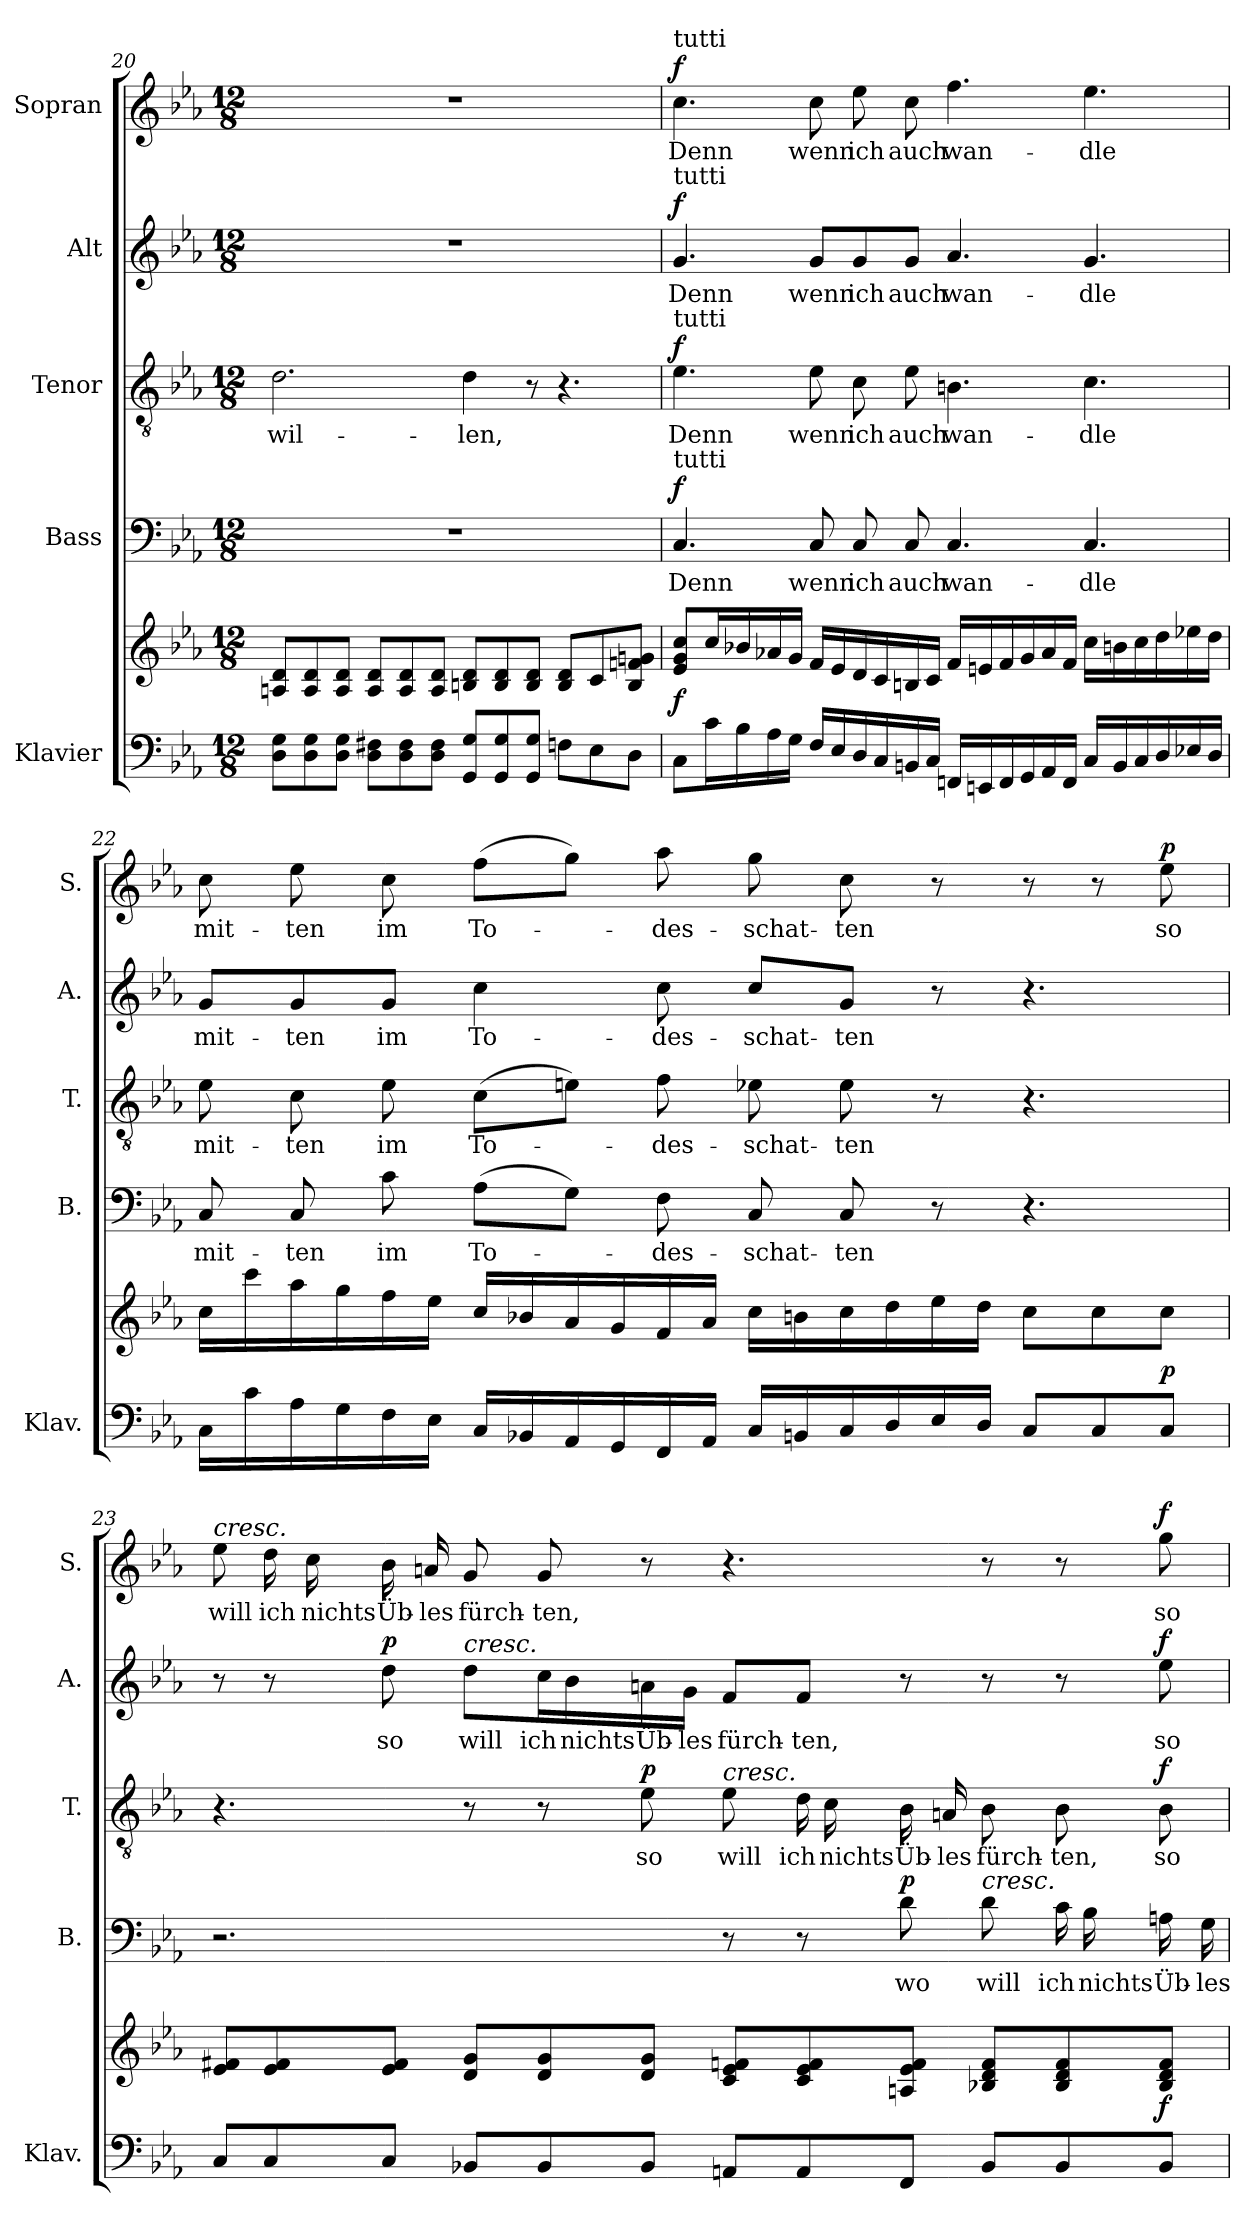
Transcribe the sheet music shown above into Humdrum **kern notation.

**kern	**kern	**dynam	**kern	**text	**dynam	**kern	**text	**dynam	**kern	**text	**dynam	**kern	**text	**dynam
*part5	*part5	*part5	*part4	*part4	*part4	*part3	*part3	*part3	*part2	*part2	*part2	*part1	*part1	*part1
*staff6	*staff5	*staff5/6	*staff4	*staff4	*staff4	*staff3	*staff3	*staff3	*staff2	*staff2	*staff2	*staff1	*staff1	*staff1
*I"Klavier	*	*	*I"Bass	*	*	*I"Tenor	*	*	*I"Alt	*	*	*I"Sopran	*	*
*I'Klav.	*	*	*I'B.	*	*	*I'T.	*	*	*I'A.	*	*	*I'S.	*	*
*clefF4	*clefG2	*	*clefF4	*	*	*clefGv2	*	*	*clefG2	*	*	*clefG2	*	*
*	*	*	*	*	*	*ITrd7c12	*	*	*	*	*	*	*	*
*k[b-e-a-]	*k[b-e-a-]	*	*k[b-e-a-]	*	*	*k[b-e-a-]	*	*	*k[b-e-a-]	*	*	*k[b-e-a-]	*	*
*E-:	*E-:	*	*E-:	*	*	*E-:	*	*	*E-:	*	*	*E-:	*	*
*M12/8	*M12/8	*	*M12/8	*	*	*M12/8	*	*	*M12/8	*	*	*M12/8	*	*
=20	=20	=20	=20	=20	=20	=20	=20	=20	=20	=20	=20	=20	=20	=20
!	!	!	!LO:N:vis=1	!	!	!	!	!	!	!	!	!	!	!
!	!	!	!	!	!	!	!LO:LY:b:color=#000000	!	!LO:N:vis=1	!	!	!LO:N:vis=1	!	!
8Di\ 8GiL	8Ani/ 8diL	.	1.r	.	.	2.Di\	wil-	.	1.r	.	.	1.r	.	.
8Di\ 8Gi	8Ai/ 8di	.	.	.	.	.	.	.	.	.	.	.	.	.
8Di\ 8GiJ	8Ai/ 8diJ	.	.	.	.	.	.	.	.	.	.	.	.	.
8Di\ 8F#XiL	8Ai/ 8diL	.	.	.	.	.	.	.	.	.	.	.	.	.
8Di\ 8F#i	8Ai/ 8di	.	.	.	.	.	.	.	.	.	.	.	.	.
8Di\ 8F#iJ	8Ai/ 8diJ	.	.	.	.	.	.	.	.	.	.	.	.	.
!	!	!	!	!	!	!	!LO:LY:b:color=#000000	!	!	!	!	!	!	!
8GGi/ 8GiL	8Bni/ 8diL	.	.	.	.	4Di\	-len,	.	.	.	.	.	.	.
8GGi/ 8Gi	8Bi/ 8di	.	.	.	.	.	.	.	.	.	.	.	.	.
8GGi/ 8GiJ	8Bi/ 8diJ	.	.	.	.	8r	.	.	.	.	.	.	.	.
8Fni\L	8Bi/ 8diL	.	.	.	.	4.r	.	.	.	.	.	.	.	.
8E-i\	8ci/	.	.	.	.	.	.	.	.	.	.	.	.	.
8Di\J	8Bi/ 8fni 8gniJ	.	.	.	.	.	.	.	.	.	.	.	.	.
!!LO:LB:g=z
=21	=21	=21	=21	=21	=21	=21	=21	=21	=21	=21	=21	=21	=21	=21
!	!	!	!	!LO:LY:b:color=#000000	!	!	!	!	!	!	!	!	!	!
!	!	!	!	!	!	!	!LO:LY:b:color=#000000	!	!	!	!	!	!	!
!	!	!	!	!	!	!	!	!	!	!LO:LY:b:color=#000000	!	!	!	!
!	!	!	!	!	!	!	!	!	!	!	!	!LO:TX:a:t=tutti	!	!
!	!	!	!	!	!	!	!	!	!LO:TX:a:t=tutti	!	!	!	!	!
!	!	!	!	!	!	!LO:TX:a:t=tutti	!	!	!	!	!	!	!	!
!	!	!	!LO:TX:a:t=tutti	!	!	!	!	!	!	!	!	!	!	!
!	!	!	!	!	!	!	!	!	!	!	!	!	!LO:LY:b:color=#000000	!
8Ci\L	8e-i/ 8gi 8cciL	f	4.Ci/	Denn	f	4.E-i\	Denn	f	4.gi/	Denn	f	4.cci\	Denn	f
16ci\L	16cci/L	.	.	.	.	.	.	.	.	.	.	.	.	.
16B-i\	16b-Xi/	.	.	.	.	.	.	.	.	.	.	.	.	.
16A-i\	16a-Xi/	.	.	.	.	.	.	.	.	.	.	.	.	.
16Gi\JJ	16gi/JJ	.	.	.	.	.	.	.	.	.	.	.	.	.
!	!	!	!	!LO:LY:b:color=#000000	!	!	!	!	!	!	!	!	!	!
!	!	!	!	!	!	!	!LO:LY:b:color=#000000	!	!	!	!	!	!	!
!	!	!	!	!	!	!	!	!	!	!LO:LY:b:color=#000000	!	!	!	!
!	!	!	!	!	!	!	!	!	!	!	!	!	!LO:LY:b:color=#000000	!
16Fi/LL	16fi/LL	.	8Ci/	wenn	.	8E-i\	wenn	.	8gi/L	wenn	.	8cci\	wenn	.
16E-i/	16e-i/	.	.	.	.	.	.	.	.	.	.	.	.	.
!	!	!	!	!LO:LY:b:color=#000000	!	!	!	!	!	!	!	!	!	!
!	!	!	!	!	!	!	!LO:LY:b:color=#000000	!	!	!	!	!	!	!
!	!	!	!	!	!	!	!	!	!	!LO:LY:b:color=#000000	!	!	!	!
!	!	!	!	!	!	!	!	!	!	!	!	!	!LO:LY:b:color=#000000	!
16Di/	16di/	.	8Ci/	ich	.	8Ci\	ich	.	8gi/	ich	.	8ee-i\	ich	.
16Ci/	16ci/	.	.	.	.	.	.	.	.	.	.	.	.	.
!	!	!	!	!LO:LY:b:color=#000000	!	!	!	!	!	!	!	!	!	!
!	!	!	!	!	!	!	!LO:LY:b:color=#000000	!	!	!	!	!	!	!
!	!	!	!	!	!	!	!	!	!	!LO:LY:b:color=#000000	!	!	!	!
!	!	!	!	!	!	!	!	!	!	!	!	!	!LO:LY:b:color=#000000	!
16BBni/	16Bni/	.	8Ci/	auch	.	8E-i\	auch	.	8gi/J	auch	.	8cci\	auch	.
16Ci/JJ	16ci/JJ	.	.	.	.	.	.	.	.	.	.	.	.	.
!	!	!	!	!LO:LY:b:color=#000000	!	!	!	!	!	!	!	!	!	!
!	!	!	!	!	!	!	!LO:LY:b:color=#000000	!	!	!	!	!	!	!
!	!	!	!	!	!	!	!	!	!	!LO:LY:b:color=#000000	!	!	!	!
!	!	!	!	!	!	!	!	!	!	!	!	!	!LO:LY:b:color=#000000	!
16FFni/LL	16fi/LL	.	4.Ci/	wan-	.	4.BBni\	wan-	.	4.a-i/	wan-	.	4.ffi\	wan-	.
16EEni/	16eni/	.	.	.	.	.	.	.	.	.	.	.	.	.
16FFi/	16fi/	.	.	.	.	.	.	.	.	.	.	.	.	.
16GGi/	16gi/	.	.	.	.	.	.	.	.	.	.	.	.	.
16AA-i/	16a-i/	.	.	.	.	.	.	.	.	.	.	.	.	.
16FFi/JJ	16fi/JJ	.	.	.	.	.	.	.	.	.	.	.	.	.
!	!	!	!	!LO:LY:b:color=#000000	!	!	!	!	!	!	!	!	!	!
!	!	!	!	!	!	!	!LO:LY:b:color=#000000	!	!	!	!	!	!	!
!	!	!	!	!	!	!	!	!	!	!LO:LY:b:color=#000000	!	!	!	!
!	!	!	!	!	!	!	!	!	!	!	!	!	!LO:LY:b:color=#000000	!
16Ci/LL	16cci\LL	.	4.Ci/	-dle	.	4.Ci\	-dle	.	4.gi/	-dle	.	4.ee-i\	-dle	.
16BBi/	16bni\	.	.	.	.	.	.	.	.	.	.	.	.	.
16Ci/	16cci\	.	.	.	.	.	.	.	.	.	.	.	.	.
16Di/	16ddi\	.	.	.	.	.	.	.	.	.	.	.	.	.
16E-Xi/	16ee-Xi\	.	.	.	.	.	.	.	.	.	.	.	.	.
16Di/JJ	16ddi\JJ	.	.	.	.	.	.	.	.	.	.	.	.	.
=22	=22	=22	=22	=22	=22	=22	=22	=22	=22	=22	=22	=22	=22	=22
!	!	!	!	!LO:LY:b:color=#000000	!	!	!	!	!	!	!	!	!	!
!	!	!	!	!	!	!	!LO:LY:b:color=#000000	!	!	!	!	!	!	!
!	!	!	!	!	!	!	!	!	!	!LO:LY:b:color=#000000	!	!	!	!
!	!	!	!	!	!	!	!	!	!	!	!	!	!LO:LY:b:color=#000000	!
16Ci\LL	16cci\LL	.	8Ci/	mit-	.	8E-i\	mit-	.	8gi/L	mit-	.	8cci\	mit-	.
16ci\	16ccci\	.	.	.	.	.	.	.	.	.	.	.	.	.
!	!	!	!	!LO:LY:b:color=#000000	!	!	!	!	!	!	!	!	!	!
!	!	!	!	!	!	!	!LO:LY:b:color=#000000	!	!	!	!	!	!	!
!	!	!	!	!	!	!	!	!	!	!LO:LY:b:color=#000000	!	!	!	!
!	!	!	!	!	!	!	!	!	!	!	!	!	!LO:LY:b:color=#000000	!
16A-i\	16aa-i\	.	8Ci/	-ten	.	8Ci\	-ten	.	8gi/	-ten	.	8ee-i\	-ten	.
16Gi\	16ggi\	.	.	.	.	.	.	.	.	.	.	.	.	.
!	!	!	!	!LO:LY:b:color=#000000	!	!	!	!	!	!	!	!	!	!
!	!	!	!	!	!	!	!LO:LY:b:color=#000000	!	!	!	!	!	!	!
!	!	!	!	!	!	!	!	!	!	!LO:LY:b:color=#000000	!	!	!	!
!	!	!	!	!	!	!	!	!	!	!	!	!	!LO:LY:b:color=#000000	!
16Fi\	16ffi\	.	8ci\	im	.	8E-i\	im	.	8gi/J	im	.	8cci\	im	.
16E-i\JJ	16ee-i\JJ	.	.	.	.	.	.	.	.	.	.	.	.	.
!	!	!	!	!LO:LY:b:color=#000000	!	!	!	!	!	!	!	!	!	!
!	!	!	!	!	!	!	!LO:LY:b:color=#000000	!	!	!	!	!	!	!
!	!	!	!	!	!	!	!	!	!	!LO:LY:b:color=#000000	!	!	!	!
!	!	!	!	!	!	!	!	!	!	!	!	!	!LO:LY:b:color=#000000	!
16Ci/LL	16cci/LL	.	(8A-i\L	To-	.	(8Ci\L	To-	.	4cci\	To-	.	(8ffi\L	To-	.
16BB-Xi/	16b-Xi/	.	.	.	.	.	.	.	.	.	.	.	.	.
16AA-i/	16a-i/	.	8Gi\J)	.	.	8Eni\J)	.	.	.	.	.	8ggi\J)	.	.
16GGi/	16gi/	.	.	.	.	.	.	.	.	.	.	.	.	.
!	!	!	!	!LO:LY:b:color=#000000	!	!	!	!	!	!	!	!	!	!
!	!	!	!	!	!	!	!LO:LY:b:color=#000000	!	!	!	!	!	!	!
!	!	!	!	!	!	!	!	!	!	!LO:LY:b:color=#000000	!	!	!	!
!	!	!	!	!	!	!	!	!	!	!	!	!	!LO:LY:b:color=#000000	!
16FFi/	16fi/	.	8Fi\	-des-	.	8Fi\	-des-	.	8cci\	-des-	.	8aa-i\	-des-	.
16AA-i/JJ	16a-i/JJ	.	.	.	.	.	.	.	.	.	.	.	.	.
!	!	!	!	!LO:LY:b:color=#000000	!	!	!	!	!	!	!	!	!	!
!	!	!	!	!	!	!	!LO:LY:b:color=#000000	!	!	!	!	!	!	!
!	!	!	!	!	!	!	!	!	!	!LO:LY:b:color=#000000	!	!	!	!
!	!	!	!	!	!	!	!	!	!	!	!	!	!LO:LY:b:color=#000000	!
16Ci/LL	16cci\LL	.	8Ci/	-schat-	.	8E-Xi\	-schat-	.	8cci/L	-schat-	.	8ggi\	-schat-	.
16BBni/	16bni\	.	.	.	.	.	.	.	.	.	.	.	.	.
!	!	!	!	!LO:LY:b:color=#000000	!	!	!	!	!	!	!	!	!	!
!	!	!	!	!	!	!	!LO:LY:b:color=#000000	!	!	!	!	!	!	!
!	!	!	!	!	!	!	!	!	!	!LO:LY:b:color=#000000	!	!	!	!
!	!	!	!	!	!	!	!	!	!	!	!	!	!LO:LY:b:color=#000000	!
16Ci/	16cci\	.	8Ci/	-ten	.	8E-i\	-ten	.	8gi/J	-ten	.	8cci\	-ten	.
16Di/	16ddi\	.	.	.	.	.	.	.	.	.	.	.	.	.
16E-i/	16ee-i\	.	8r	.	.	8r	.	.	8r	.	.	8r	.	.
16Di/JJ	16ddi\JJ	.	.	.	.	.	.	.	.	.	.	.	.	.
8Ci/L	8cci\L	.	4.r	.	.	4.r	.	.	4.r	.	.	8r	.	.
8Ci/	8cci\	.	.	.	.	.	.	.	.	.	.	8r	.	.
!	!	!	!	!	!	!	!	!	!	!	!	!	!LO:LY:b:color=#000000	!
8Ci/J	8cci\J	p	.	.	.	.	.	.	.	.	.	8ee-i\	so	p
!!LO:PB:g=z
=23	=23	=23	=23	=23	=23	=23	=23	=23	=23	=23	=23	=23	=23	=23
!	!	!	!	!	!	!	!	!	!	!	!	!LO:TX:a:i:t=cresc.	!	!
!	!	!	!	!	!	!	!	!	!	!	!	!	!LO:LY:b:color=#000000	!
8Ci/L	8e-i/ 8f#XiL	.	2.r	.	.	4.r	.	.	8r	.	.	8ee-i\	will	.
!	!	!	!	!	!	!	!	!	!	!	!	!	!LO:LY:b:color=#000000	!
8Ci/	8e-i/ 8f#i	.	.	.	.	.	.	.	8r	.	.	16ddi\	ich	.
!	!	!	!	!	!	!	!	!	!	!	!	!	!LO:LY:b:color=#000000	!
.	.	.	.	.	.	.	.	.	.	.	.	16cci\	nichts	.
!	!	!	!	!	!	!	!	!	!	!LO:LY:b:color=#000000	!	!	!	!
!	!	!	!	!	!	!	!	!	!	!	!	!	!LO:LY:b:color=#000000	!
8Ci/J	8e-i/ 8f#iJ	.	.	.	.	.	.	.	8ddi\	so	p	16b-i\	Üb-	.
!	!	!	!	!	!	!	!	!	!	!	!	!	!LO:LY:b:color=#000000	!
.	.	.	.	.	.	.	.	.	.	.	.	16ani/	-les	.
!	!	!	!	!	!	!	!	!	!	!LO:LY:b:color=#000000	!	!	!	!
!	!	!	!	!	!	!	!	!	!LO:TX:a:i:t=cresc.	!	!	!	!	!
!	!	!	!	!	!	!	!	!	!	!	!	!	!LO:LY:b:color=#000000	!
8BB-Xi/L	8di/ 8giL	.	.	.	.	8r	.	.	8ddi\L	will	.	8gi/	fürch-	.
!	!	!	!	!	!	!	!	!	!	!LO:LY:b:color=#000000	!	!	!	!
!	!	!	!	!	!	!	!	!	!	!	!	!	!LO:LY:b:color=#000000	!
8BB-i/	8di/ 8gi	.	.	.	.	8r	.	.	16cci\L	ich	.	8gi/	-ten,	.
!	!	!	!	!	!	!	!	!	!	!LO:LY:b:color=#000000	!	!	!	!
.	.	.	.	.	.	.	.	.	16b-i\	nichts	.	.	.	.
!	!	!	!	!	!	!	!LO:LY:b:color=#000000	!	!	!	!	!	!	!
!	!	!	!	!	!	!	!	!	!	!LO:LY:b:color=#000000	!	!	!	!
8BB-i/J	8di/ 8giJ	.	.	.	.	8E-i\	so	p	16ani\	Üb-	.	8r	.	.
!	!	!	!	!	!	!	!	!	!	!LO:LY:b:color=#000000	!	!	!	!
.	.	.	.	.	.	.	.	.	16gi\JJ	-les	.	.	.	.
!	!	!	!	!	!	!	!LO:LY:b:color=#000000	!	!	!	!	!	!	!
!	!	!	!	!	!	!LO:TX:a:i:t=cresc.	!	!	!	!	!	!	!	!
!	!	!	!	!	!	!	!	!	!	!LO:LY:b:color=#000000	!	!	!	!
8AAni/L	8ci/ 8e-i 8fniL	.	8r	.	.	8E-i\	will	.	8fi/L	fürch-	.	4.r	.	.
!	!	!	!	!	!	!	!LO:LY:b:color=#000000	!	!	!	!	!	!	!
!	!	!	!	!	!	!	!	!	!	!LO:LY:b:color=#000000	!	!	!	!
8AAi/	8ci/ 8e-i 8fi	.	8r	.	.	16Di\	ich	.	8fi/J	-ten,	.	.	.	.
!	!	!	!	!	!	!	!LO:LY:b:color=#000000	!	!	!	!	!	!	!
.	.	.	.	.	.	16Ci\	nichts	.	.	.	.	.	.	.
!	!	!	!	!LO:LY:b:color=#000000	!	!	!	!	!	!	!	!	!	!
!	!	!	!	!	!	!	!LO:LY:b:color=#000000	!	!	!	!	!	!	!
8FFi/J	8Ani/ 8e-i 8fiJ	.	8di\	wo	p	16BB-i\	Üb-	.	8r	.	.	.	.	.
!	!	!	!	!	!	!	!LO:LY:b:color=#000000	!	!	!	!	!	!	!
.	.	.	.	.	.	16AAni/	-les	.	.	.	.	.	.	.
!	!	!	!	!LO:LY:b:color=#000000	!	!	!	!	!	!	!	!	!	!
!	!	!	!LO:TX:a:i:t=cresc.	!	!	!	!	!	!	!	!	!	!	!
!	!	!	!	!	!	!	!LO:LY:b:color=#000000	!	!	!	!	!	!	!
8BB-i/L	8B-Xi/ 8di 8fiL	.	8di\	will	.	8BB-i\	fürch-	.	8r	.	.	8r	.	.
!	!	!	!	!LO:LY:b:color=#000000	!	!	!	!	!	!	!	!	!	!
!	!	!	!	!	!	!	!LO:LY:b:color=#000000	!	!	!	!	!	!	!
8BB-i/	8B-i/ 8di 8fi	.	16ci\	ich	.	8BB-i\	-ten,	.	8r	.	.	8r	.	.
!	!	!	!	!LO:LY:b:color=#000000	!	!	!	!	!	!	!	!	!	!
.	.	.	16B-i\	nichts	.	.	.	.	.	.	.	.	.	.
!	!	!	!	!LO:LY:b:color=#000000	!	!	!	!	!	!	!	!	!	!
!	!	!	!	!	!	!	!LO:LY:b:color=#000000	!	!	!	!	!	!	!
!	!	!	!	!	!	!	!	!	!	!LO:LY:b:color=#000000	!	!	!	!
!	!	!	!	!	!	!	!	!	!	!	!	!	!LO:LY:b:color=#000000	!
8BB-i/J	8B-i/ 8di 8fiJ	f	16Ani\	Üb-	.	8BB-i\	so	f	8ee-i\	so	f	8ggi\	so	f
!	!	!	!	!LO:LY:b:color=#000000	!	!	!	!	!	!	!	!	!	!
.	.	.	16Gi\	-les	.	.	.	.	.	.	.	.	.	.
=	=	=	=	=	=	=	=	=	=	=	=	=	=	=
*-	*-	*-	*-	*-	*-	*-	*-	*-	*-	*-	*-	*-	*-	*-
